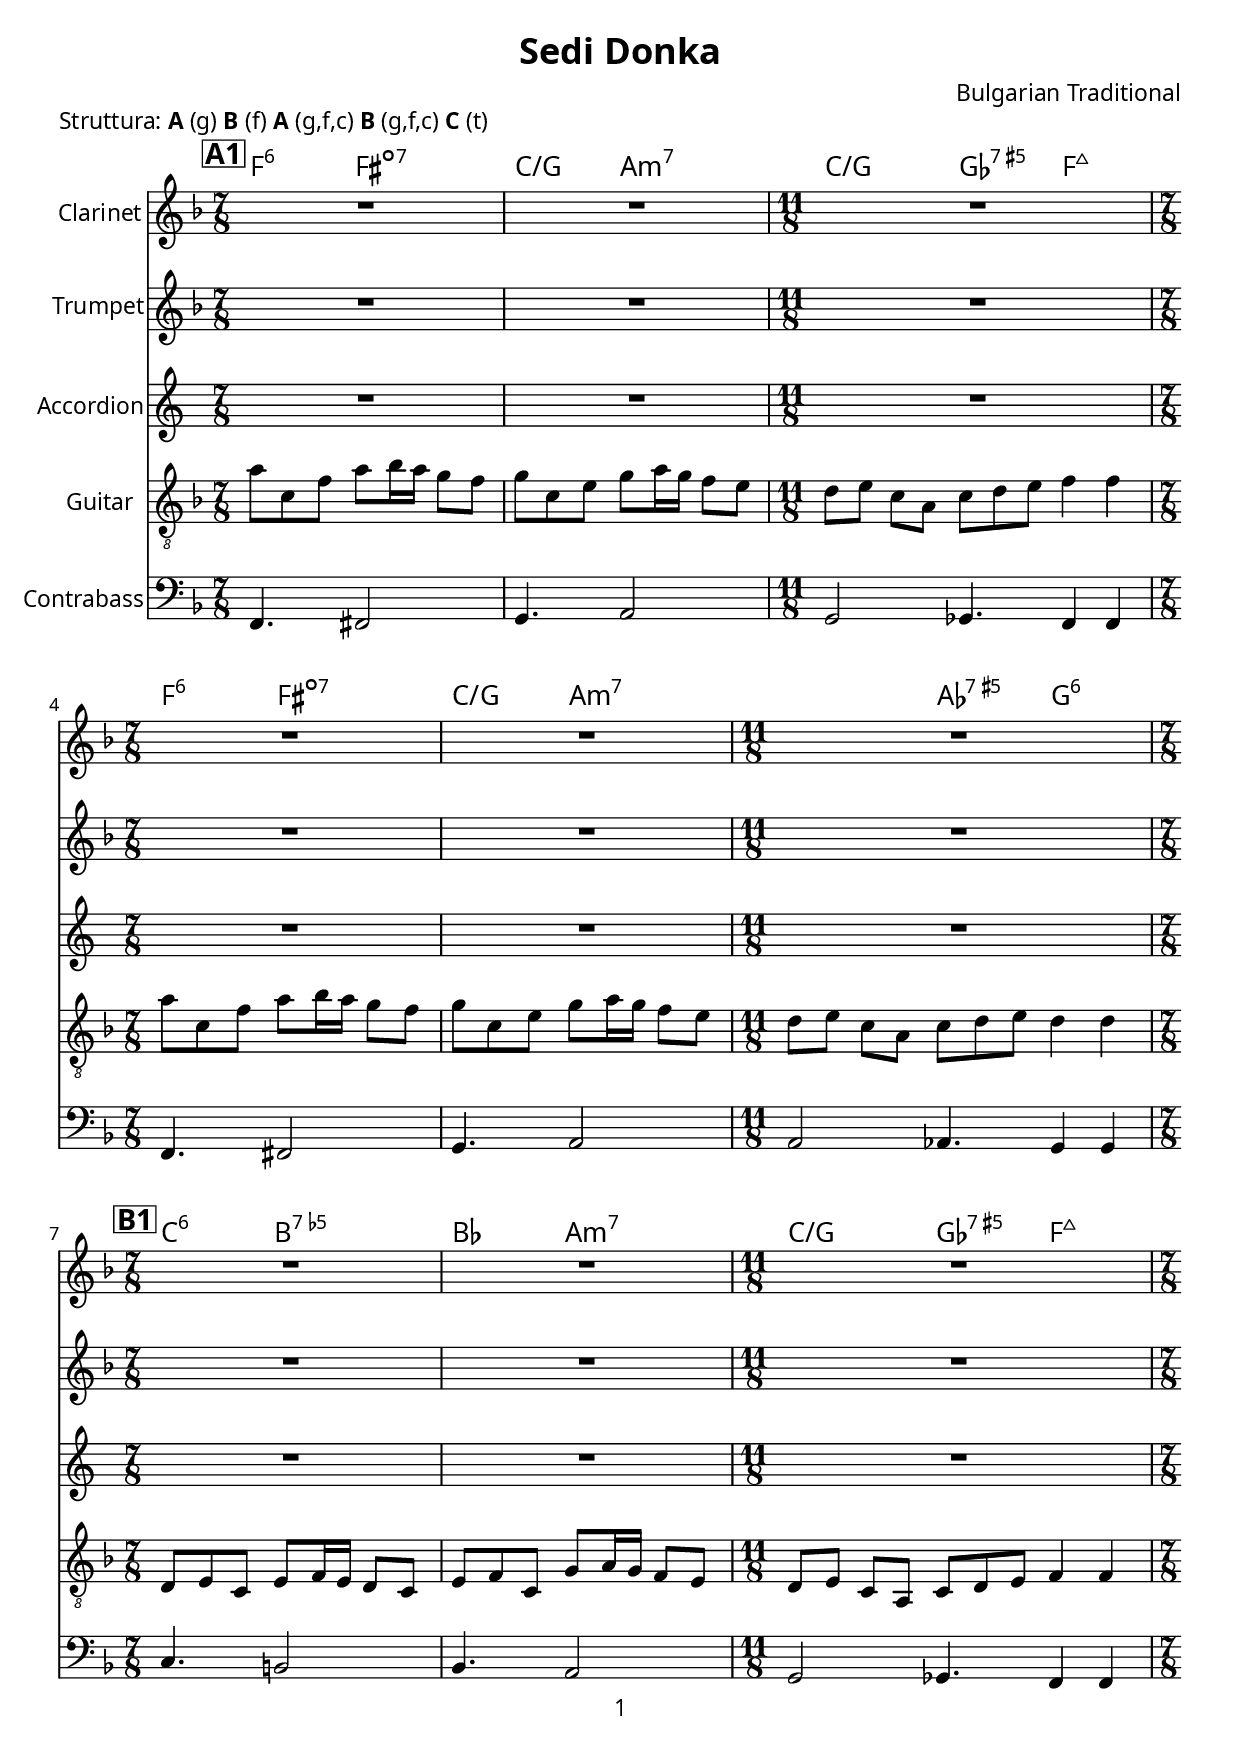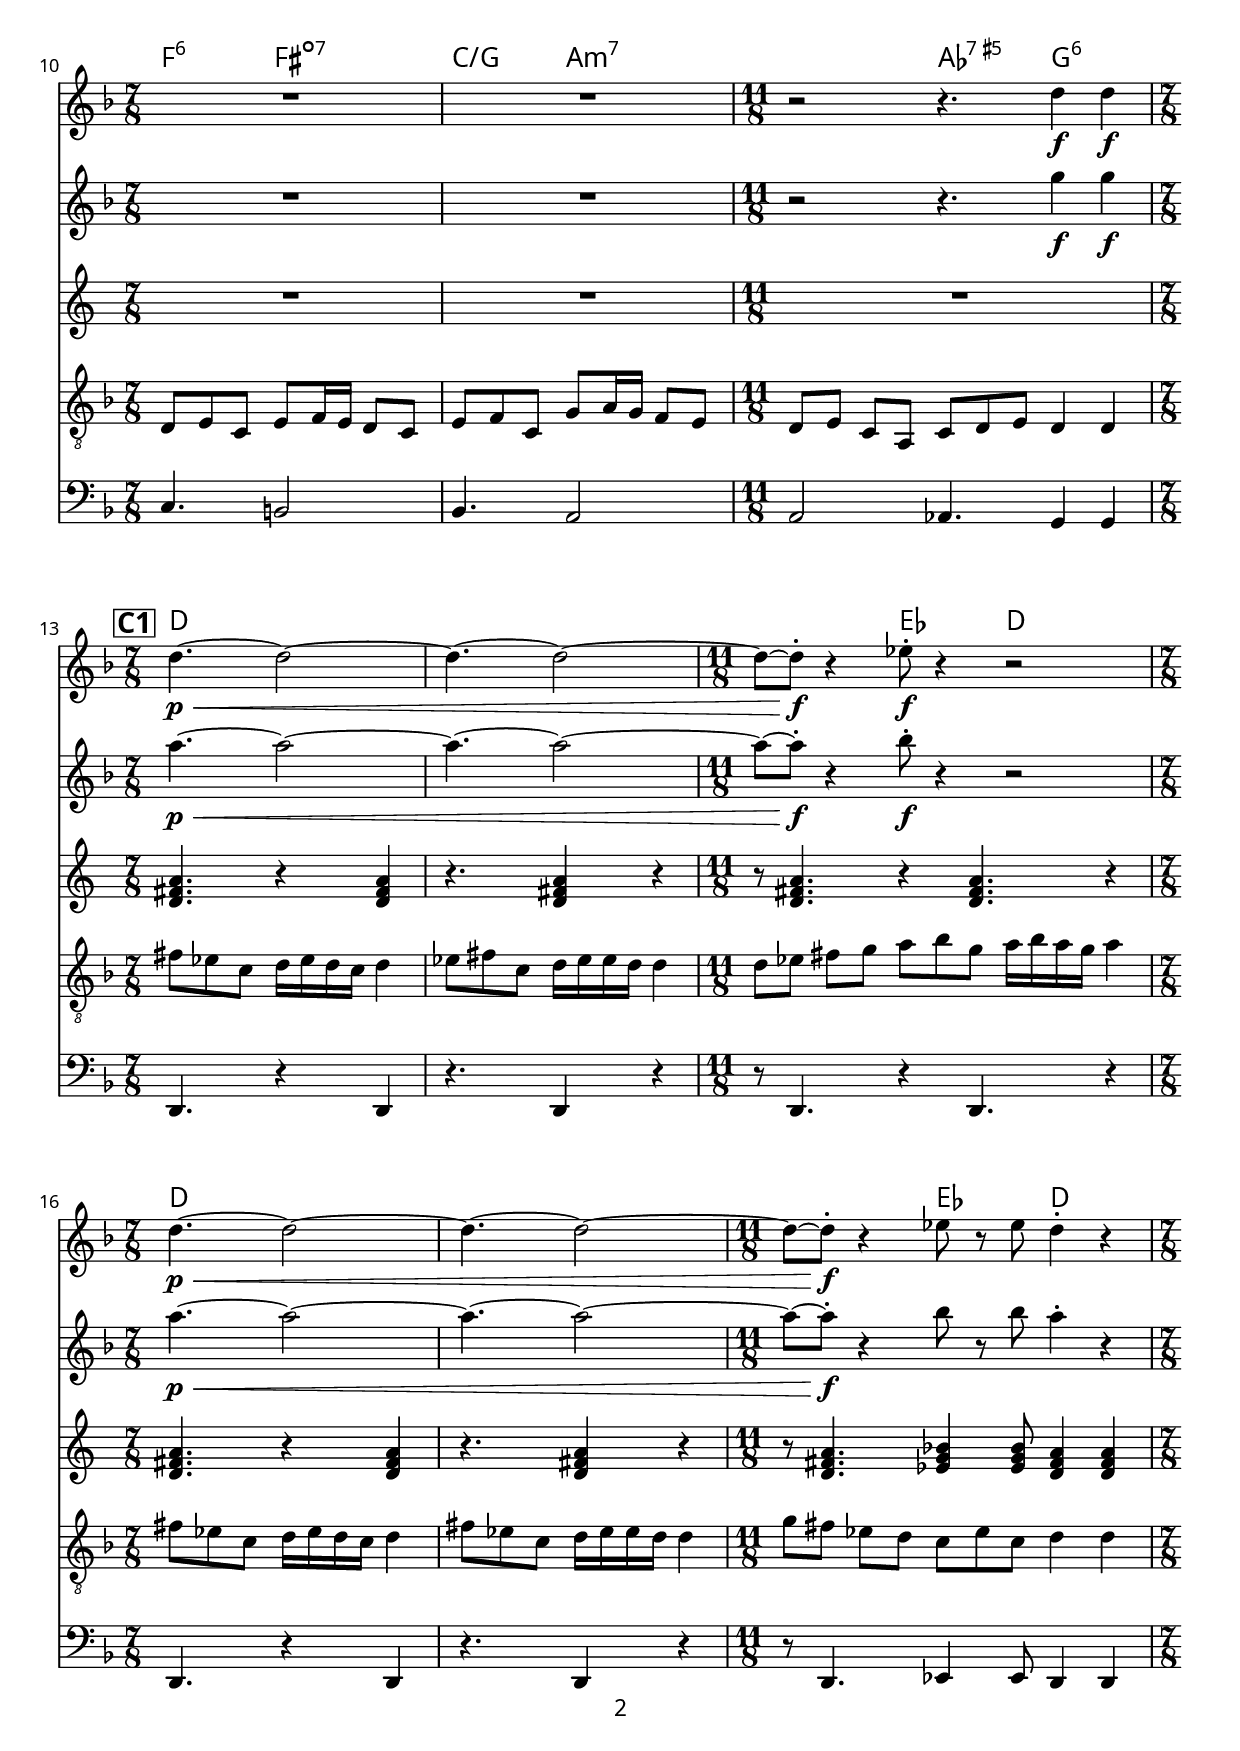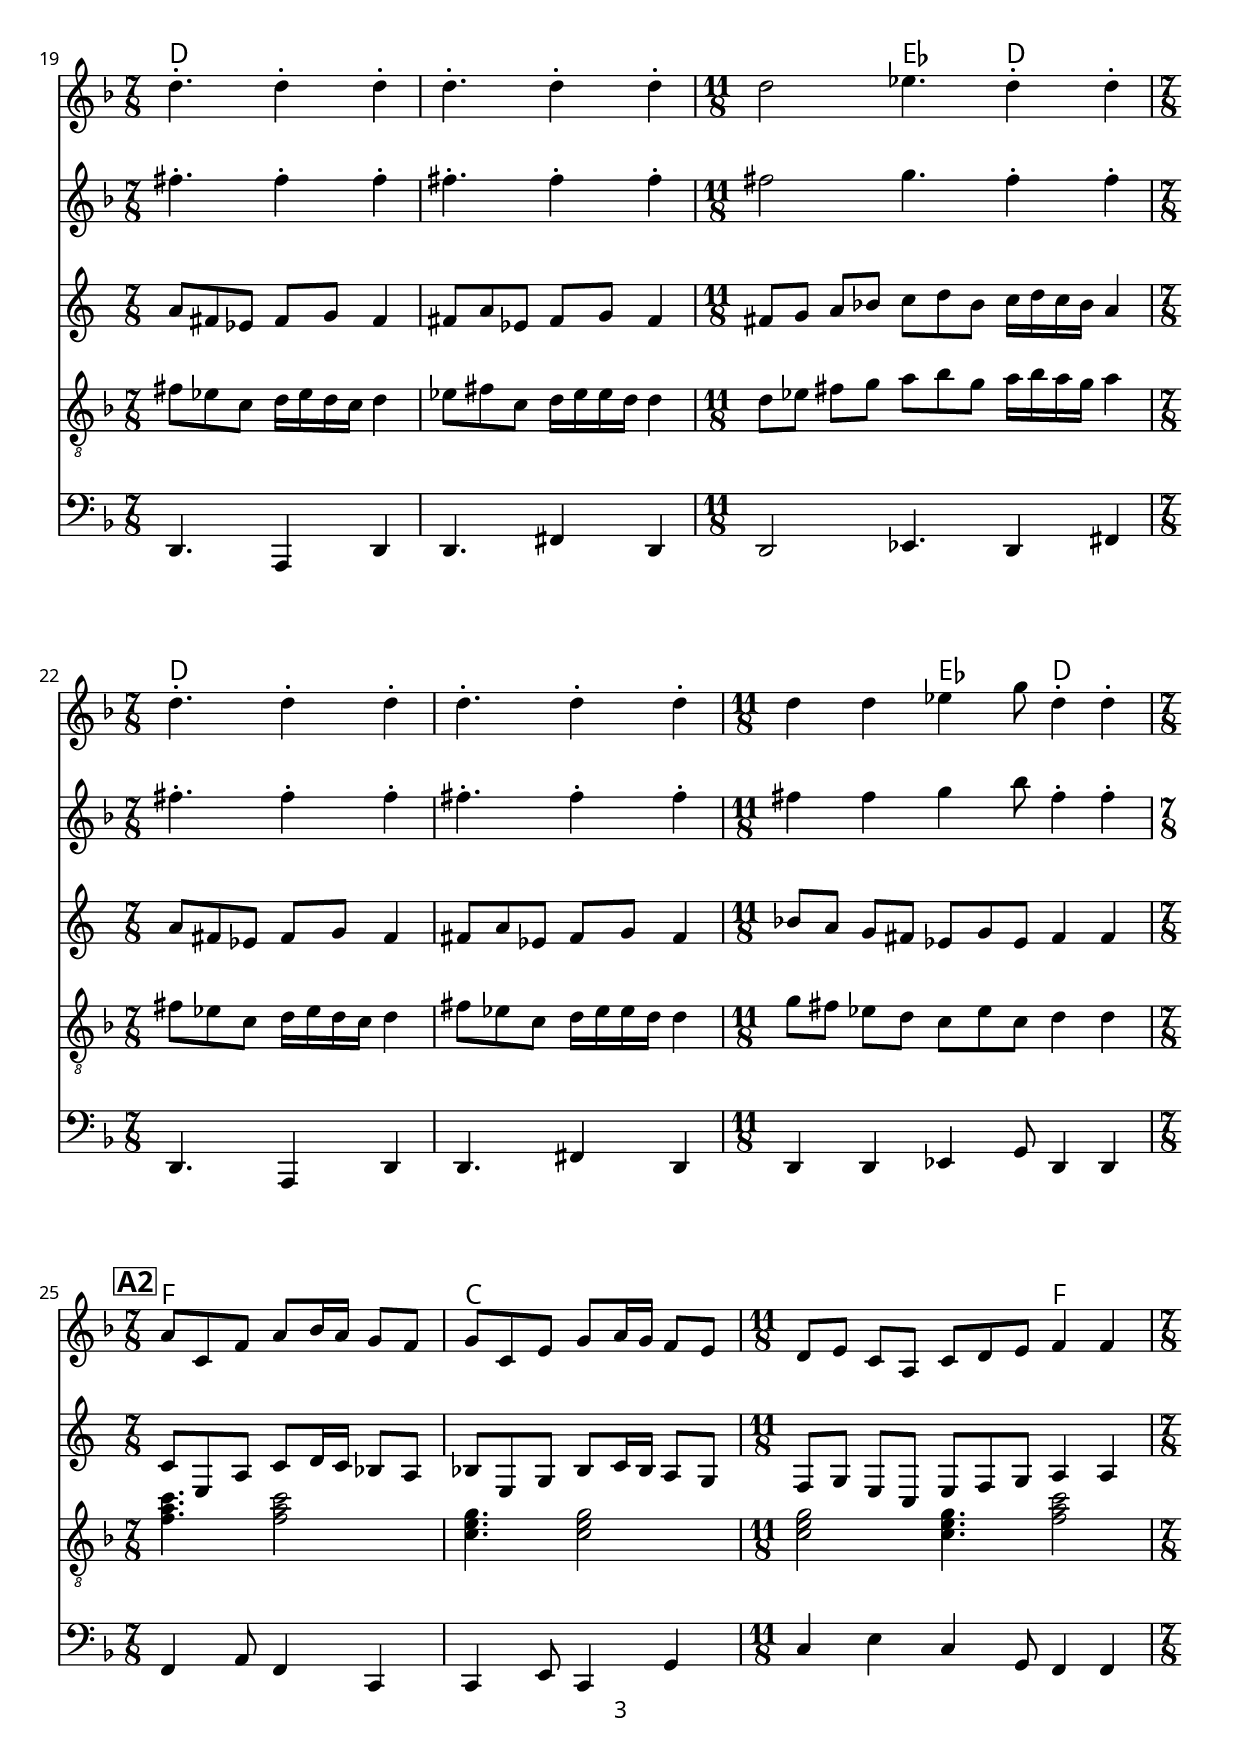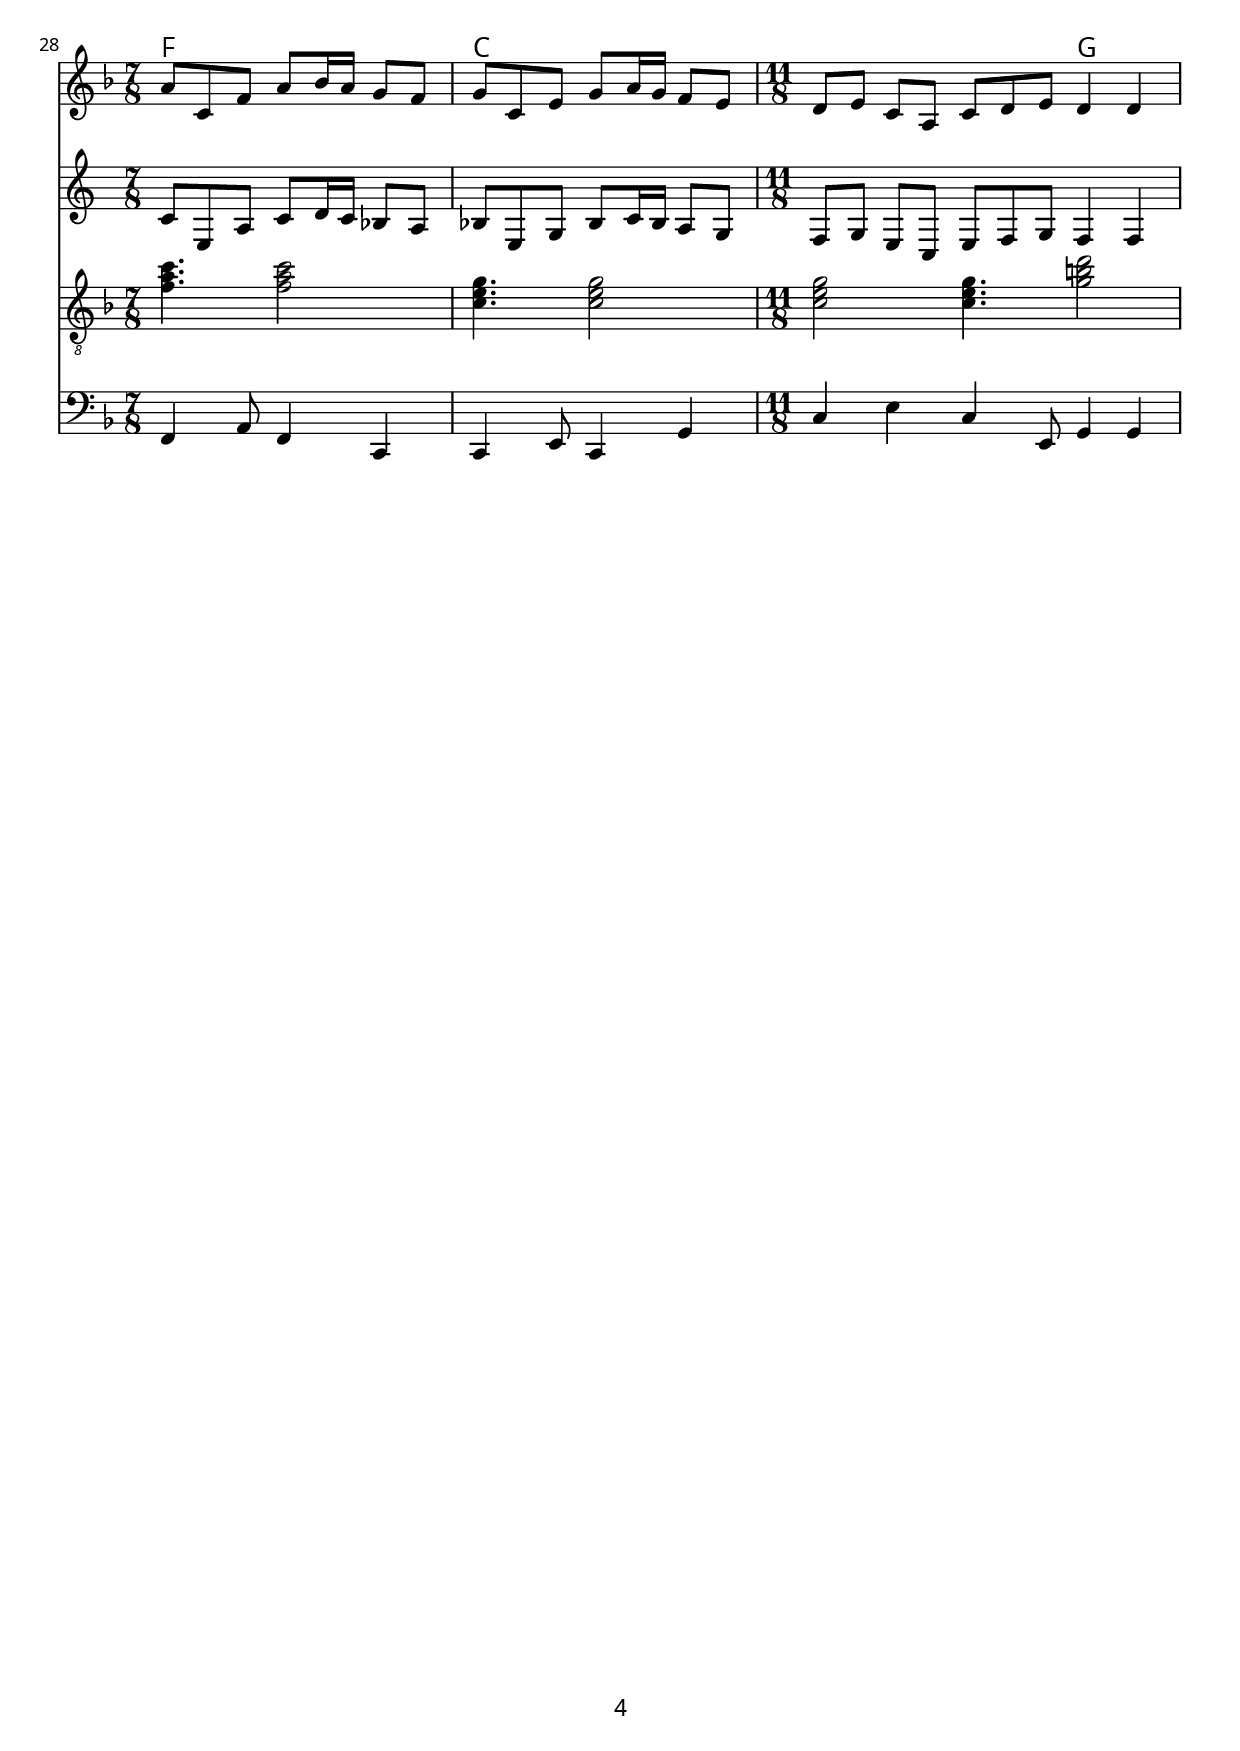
% INITIALIZATION {{{
  \version "2.18.2"

  \header {
    title = "Sedi Donka"
    composer = "Bulgarian Traditional"
  }

  \paper{
    print-first-page-number = ##t
    oddHeaderMarkup = \markup \null
    evenHeaderMarkup = \markup \null
    oddFooterMarkup = \markup {
      \fill-line {
        \on-the-fly \print-page-number-check-first
        \fromproperty #'page:page-number-string
      }
    }
    evenFooterMarkup = \oddFooterMarkup
    #(set-global-staff-size 10)

    myStaffSize = #20
    fonts = #(make-pango-font-tree
    "FontAwesome"
    "FontAwesome"
    "FontAwesome"
    (/ myStaffSize 20))
}

global = {
  \key f \major
  \numericTimeSignature
  \time #'(3 2 2) 7/8
  \set Score.markFormatter = #format-mark-box-alphabet
}

struttura = \markup {
  \column {
    \line {
      Struttura: \bold{A}(g) \bold{B}(f) \bold{A}(g,f,c) \bold{B}(g,f,c)
      \bold{C}(t)
    }
    \line {
      % linea2
    }
  }
}
% }}}

% PARTE A {{{
  temaA={
    \time #'(3 2 2) 7/8
    a8 c, f a bes16 a g8 f| g c, e g a16 g f8 e |
    \time #'(2 2 3 2 2) 11/8
    d e c a c d e f4 f|
    \time #'(3 2 2) 7/8
    a8 c, f a bes16 a g8 f| g c, e g a16 g f8 e |
    \time #'(2 2 3 2 2) 11/8
    d e c a c d e d4 d|
  }

  accordiA=\chordmode{
    \set chordChanges = ##t
    \time #'(3 2 2) 7/8
    f4. f2| c4. c2|
    \time #'(2 2 3 2 2) 11/8
    c2 c4. f2:|
    \time #'(3 2 2) 7/8
    f4. f2| c4. c2|
    \time #'(2 2 3 2 2) 11/8
    c2 c4. g2|
  }

  accordiAfusion=\chordmode{
    \set chordChanges = ##t
    \time #'(3 2 2) 7/8
    f4.:6 fis2:dim7| c4./g a2:m7|
    \time #'(2 2 3 2 2) 11/8
    c2/g ges4.:aug7 f2:maj7|
    \time #'(3 2 2) 7/8
    f4.:6 fis2:dim7| c4./g a2:m7|
    \time #'(2 2 3 2 2) 11/8
    a2:m7 aes4.:aug7 g2:6
  }

  bassoAfusion={
    \time #'(3 2 2) 7/8
    f,4. fis2| g4. a2|
    \time #'(2 2 3 2 2) 11/8
    g2 ges4. f4 f|
    \time #'(3 2 2) 7/8
    f4. fis2| g4. a2|
    \time #'(2 2 3 2 2) 11/8
    a2 aes4. g4 g|
  }

  bassoA={
    \time #'(3 2 2) 7/8
    f4 a8 f4 c| c4 e8 c4 g'4|
    \time #'(2 2 3 2 2) 11/8
    c4 e c g8 f4 f|
    \time #'(3 2 2) 7/8
    f4 a8 f4 c| c4 e8 c4 g'4|
    \time #'(2 2 3 2 2) 11/8
    c4 e c e,8 g4 g|
  }

  fisaA={
    \time #'(3 2 2) 7/8
    c8 e, a c d16 c bes8 a| bes e, g bes c16 bes a8 g |
    \time #'(2 2 3 2 2) 11/8
    f g e c e f g a4 a|
    \time #'(3 2 2) 7/8
    c8 e, a c d16 c bes8 a| bes e, g bes c16 bes a8 g |
    \time #'(2 2 3 2 2) 11/8
    f g e c e f g f4 f|
  }

  % }}}

  % {{{ PARTE B
  temaB={
    \time #'(3 2 2) 7/8
    d,8 e c e f16 e d8 c| e f c g' a16 g f8 e |
    \time #'(2 2 3 2 2) 11/8
    d e c a c d e f4 f|
    \time #'(3 2 2) 7/8
    d8 e c e f16 e d8 c| e f c g' a16 g f8 e |
    \time #'(2 2 3 2 2) 11/8
    d e c a c d e d4 d|
  }

  accordiB=\chordmode{
    \set chordChanges = ##t
    \time #'(3 2 2) 7/8
    c4. c2| c4. c2|
    \time #'(2 2 3 2 2) 11/8
    c2 c4. f4 f|
    \time #'(3 2 2) 7/8
    c4. c2| c4. c2|
    \time #'(2 2 3 2 2) 11/8
    c2 c4. g2|
  }

  accordiBfusion=\chordmode{
    \set chordChanges = ##t
    \time #'(3 2 2) 7/8
    c4.:6 b2:7.5-| bes4. a2:m7|
    \time #'(2 2 3 2 2) 11/8
    c2/g ges4.:aug7 f2:maj7|
    \time #'(3 2 2) 7/8
    f4.:6 fis2:dim7| c4./g a2:m7|
    \time #'(2 2 3 2 2) 11/8
    a2:m7 aes4.:aug7 g2:6
  }

  bassoBfusion={
    \time #'(3 2 2) 7/8
    c4. b2| bes4. a2|
    \time #'(2 2 3 2 2) 11/8
    g2 ges4. f4 f|
    \time #'(3 2 2) 7/8
    c'4. b2| bes4. a2|
    \time #'(2 2 3 2 2) 11/8
    a2 aes4. g4 g|
  }

  trombaBintro={
    R1*2*7/8|
    \time #'(2 2 3 2 2) 11/8
    R1*11/8|
    \time #'(3 2 2) 7/8
    R1*2*7/8|
    \time #'(2 2 3 2 2) 11/8
    r2 r4. g'4\f g\f
  }

  clarinoBintro={
    R1*2*7/8|
    \time #'(2 2 3 2 2) 11/8
    R1*11/8|
    \time #'(3 2 2) 7/8
    R1*2*7/8|
    \time #'(2 2 3 2 2) 11/8
    r2 r4. d4\f d\f
  }

  fisaBintro={
    \time #'(3 2 2) 7/8
    c4. b2| bes4. a2|
    \time #'(2 2 3 2 2) 11/8
    g2 ges4. f4 f|
    \time #'(3 2 2) 7/8
    c'4. b2| bes4. a2|
    \time #'(2 2 3 2 2) 11/8
    a2 aes4. g4\f g\f|
  }

  % }}}

  % PARTE C {{{
    temaC={
      \time #'(3 2 2) 7/8
      fis' 8 ees c d16 ees d c d4 | ees 8 fis c d16 ees ees d d4 |
      \time #'(2 2 3 2 2) 11/8
      d8 ees fis g a bes g a16 bes a g a4|
      \time #'(3 2 2) 7/8
      fis 8 ees c d16 ees d c d4 | fis 8 ees c d16 ees ees d d4 |
      \time #'(2 2 3 2 2) 11/8
      g8 fis ees d c ees c d4 d|
    }

    temaCdue={
      \time #'(3 2 2) 7/8
      a8 fis ees fis g fis4| fis8 a ees fis g fis4|
      \time #'(2 2 3 2 2) 11/8
      fis8 g a bes c d bes c16 d c bes a4|
      \time #'(3 2 2) 7/8
      a8 fis ees fis g fis4| fis8 a ees fis g fis4|
      \time #'(2 2 3 2 2) 11/8
      bes8 a g fis ees g ees fis4 fis|
    }

    accordiC=\chordmode{
      \set chordChanges = ##t
      \time #'(3 2 2) 7/8
      d4. d2| d4. d2|
      \time #'(2 2 3 2 2) 11/8
      d2 ees4. d2|
      \time #'(3 2 2) 7/8
      d4. d2| d4. d2|
      \time #'(2 2 3 2 2) 11/8
      d2 ees4. d2|
    }

    bassoC={
      \time #'(3 2 2) 7/8
      d4. a4 d4|d4. fis4 d4|
      \time #'(2 2 3 2 2) 11/8
      d2 ees4. d4 fis|
      \time #'(3 2 2) 7/8
      d4. a4 d4|d4. fis4 d4|
      \time #'(2 2 3 2 2) 11/8
      d4 d ees g8 d4 d|
    }

    bassoCcinque={
      \time #'(3 2 2) 7/8
      d4. r4 d4 | r4. d4 r4|
      \time #'(2 2 3 2 2) 11/8
      r8 d4. r4 d4. r4|
      \time #'(3 2 2) 7/8
      d4. r4 d4 | r4. d4 r4|
      \time #'(2 2 3 2 2) 11/8
      r8 d4. ees4 ees8 d4 d|
    }

    accordionCcinque=\chordmode{
      \time #'(3 2 2) 7/8
      d4. r4 d4 | r4. d4 r4|
      \time #'(2 2 3 2 2) 11/8
      r8 d4. r4 d4. r4|
      \time #'(3 2 2) 7/8
      d4. r4 d4 | r4. d4 r4|
      \time #'(2 2 3 2 2) 11/8
      r8 d4. ees4 ees8 d4 d|
    }

    trombaC={
      \time #'(3 2 2) 7/8
      fis4.-. fis4-. fis4-.| fis4.-. fis4-. fis4-. |
      \time #'(2 2 3 2 2) 11/8
      fis2 g4. fis4-. fis4-.|
      \time #'(3 2 2) 7/8
      fis4.-. fis4-. fis4-.| fis4.-. fis4-. fis4-. |
      \time #'(2 2 3 2 2) 11/8
      fis4 fis4 g bes8 fis4-. fis-.
    }

    clarinoCcinque={
      \time #'(3 2 2) 7/8
      d4.~\p\< d2~ | d4.~ d2~ |
      \time #'(2 2 3 2 2) 11/8
      d8~ d8-.\f r4 ees8-.\f r4 r2|
      \time #'(3 2 2) 7/8
      d4.~\p\< d2~ | d4.~ d2~ |
      \time #'(2 2 3 2 2) 11/8
      d8~ d8-.\f r4 ees8 r ees d4-. r4|
    }

    trombaCcinque={
      \time #'(3 2 2) 7/8
      a4.~\p\< a2~ | a4.~ a2~ |
      \time #'(2 2 3 2 2) 11/8
      a8~ a8-.\f r4 bes8-.\f r4 r2|
      \time #'(3 2 2) 7/8
      a4.~\p\< a2~ | a4.~ a2~ |
      \time #'(2 2 3 2 2) 11/8
      a8~ a8-.\f r4 bes8 r bes a4-. r4|
    }

    clarinoC={
      \time #'(3 2 2) 7/8
      d4.-. d4-. d4-.| d4.-. d4-. d4-. |
      \time #'(2 2 3 2 2) 11/8
      d2 ees4. d4-. d4-.|
      \time #'(3 2 2) 7/8
      d4.-. d4-. d4-.| d4.-. d4-. d4-. |
      \time #'(2 2 3 2 2) 11/8
      d4 d4 ees g8 d4-. d-.
    }
    % }}}

    % PARTE D {{{

      temaD={
        \time #'(3 2 2) 7/8
        c,8 d c c bes a g| bes c bes a g fis g|
        \time #'(2 2 3 2 2) 11/8
        a bes \tuplet 3/2 {a16 bes a} g8 a a g fis g a4|
        \time #'(3 2 2) 7/8
        c8 d c c bes a g| bes c bes a g fis g|
        \time #'(2 2 3 2 2) 11/8
        a8 a g fis g fis ees  d4 d|
      }

      temaDdue={
        \time #'(3 2 2) 7/8
        ees'8 f ees ees d c bes| d ees d d c bes a|
        \time #'(2 2 3 2 2) 11/8
        c d \tuplet 3/2 {c16 d c} bes8 c c bes a bes c4|
        \time #'(3 2 2) 7/8
        ees8 f ees ees d c bes| d ees d d c bes a|
        \time #'(2 2 3 2 2) 11/8
        c c bes a bes a g fis4 fis|
      }

      accordiD=\chordmode{
        \set chordChanges = ##t
        \time #'(3 2 2) 7/8
        c4.:m c2:m| g4.:m g2:m|
        \time #'(2 2 3 2 2) 11/8
        d2 c4.:m d2|
        \time #'(3 2 2) 7/8
        c4.:m c2:m| g4.:m g2:m|
        \time #'(2 2 3 2 2) 11/8
        d2 c4.:m d2|
      }

      % }}}

      % MAIN {{{

        pausa = {
          R1*2*7/8|
          \time #'(2 2 3 2 2) 11/8
          R1*11/8|
          \time #'(3 2 2) 7/8
          R1*2*7/8|
          \time #'(2 2 3 2 2) 11/8
          R1*11/8|
        }

        clarinet = \relative c'' {
          %\transposition bes
          \global
          \pausa
          \clarinoBintro
          \clarinoCcinque
          \clarinoC
          \temaA

        }

        trumpetBb = \relative c'' {
          %\transposition bes
          \global
          \pausa
          \trombaBintro
          \trombaCcinque  
          \trombaC  
        }

        accordion = \relative c'' {
          \pausa
          \pausa
          \accordionCcinque
          \temaCdue
          \fisaA
        }

        guitar = \relative c'' {
          \global
          \mark \markup{ \box \bold{A1} }
          \temaA
          \mark \markup{ \box \bold{B1} }
          \temaB
          \mark \markup{ \box \bold{C1} }
          \temaC
          \relative c{\temaC}
          \mark \markup{ \box \bold{A2} }
          \accordiA
        }

        contrabass = \relative c {
          \global
          \bassoAfusion
          \bassoBfusion
          \bassoCcinque
          \bassoC
          \bassoA
        }

        chordsPart ={
          \new ChordNames {
            \accordiAfusion
            \accordiBfusion
            \accordiC
            \accordiC
            \accordiA
          }
        }

        accordionPart = \new Staff \with {
          instrumentName = "Accordion"
          midiInstrument = "piano"
        } \accordion

        clarinetPart = \new Staff \with {
          instrumentName = "Clarinet"
          midiInstrument = "clarinet"
        } \clarinet

        trumpetPart =  \new Staff \with {
          instrumentName = "Trumpet"
          midiInstrument = "trumpet"
        } \trumpetBb

        guitarPart = \new Staff \with {
          instrumentName = "Guitar"
          midiInstrument = "guitar"
        } { \clef "treble_8" \guitar }

        contrabassPart = \new Staff \with {
          instrumentName = "Contrabass"
          midiInstrument = "tuba"
        } { \clef bass \contrabass }

        \book{
          \bookOutputSuffix "Score"
          \struttura
          \score {
            <<
              \chordsPart
              \clarinetPart
              \trumpetPart
              \accordionPart
              \guitarPart
              \contrabassPart
            >>
            \layout {
            }
            \midi {
              \context {
                \Score
                tempoWholesPerMinute = #(ly:make-moment 120 4)
              }
            }
          }
        }
        %}}}
